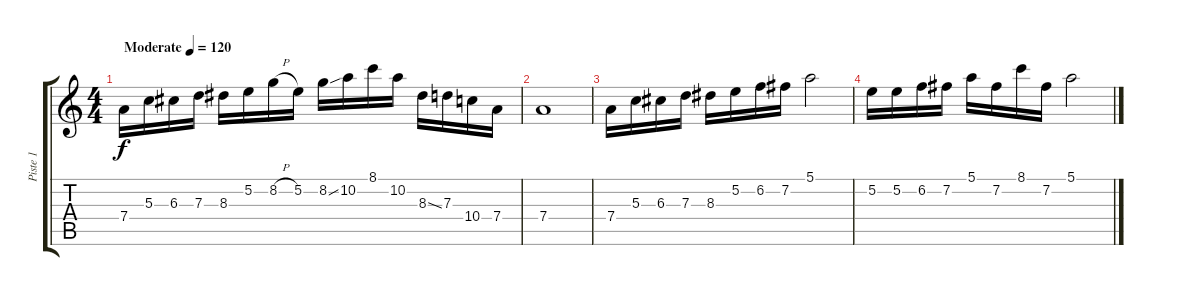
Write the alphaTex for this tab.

\track ("Piste 1" "Piste 1") {instrument acousticguitarsteel}
\staff {score tabs}
\tuning (E4 B3 G3 D3 A2 E2) {hide}
\ts (4 4)
\tempo (120 "Moderate")
\clef g2
\ks c
7.4.16{dy f instrument acousticguitarsteel} 5.3.16 6.3.16 7.3.16 8.3.16 5.2.16 8.2{h}.16 5.2.16 8.2{ss}.16 10.2.16 8.1.16 10.2.16 8.3{ss}.16 7.3.16 10.4.16 7.4.16 |
7.4.1 |
7.4.16 5.3.16 6.3.16 7.3.16 8.3.16 5.2.16 6.2.16 7.2.16 5.1.2 |
5.2.16 5.2.16 6.2.16 7.2.16 5.1.16 7.2.16 8.1.16 7.2.16 5.1.2
